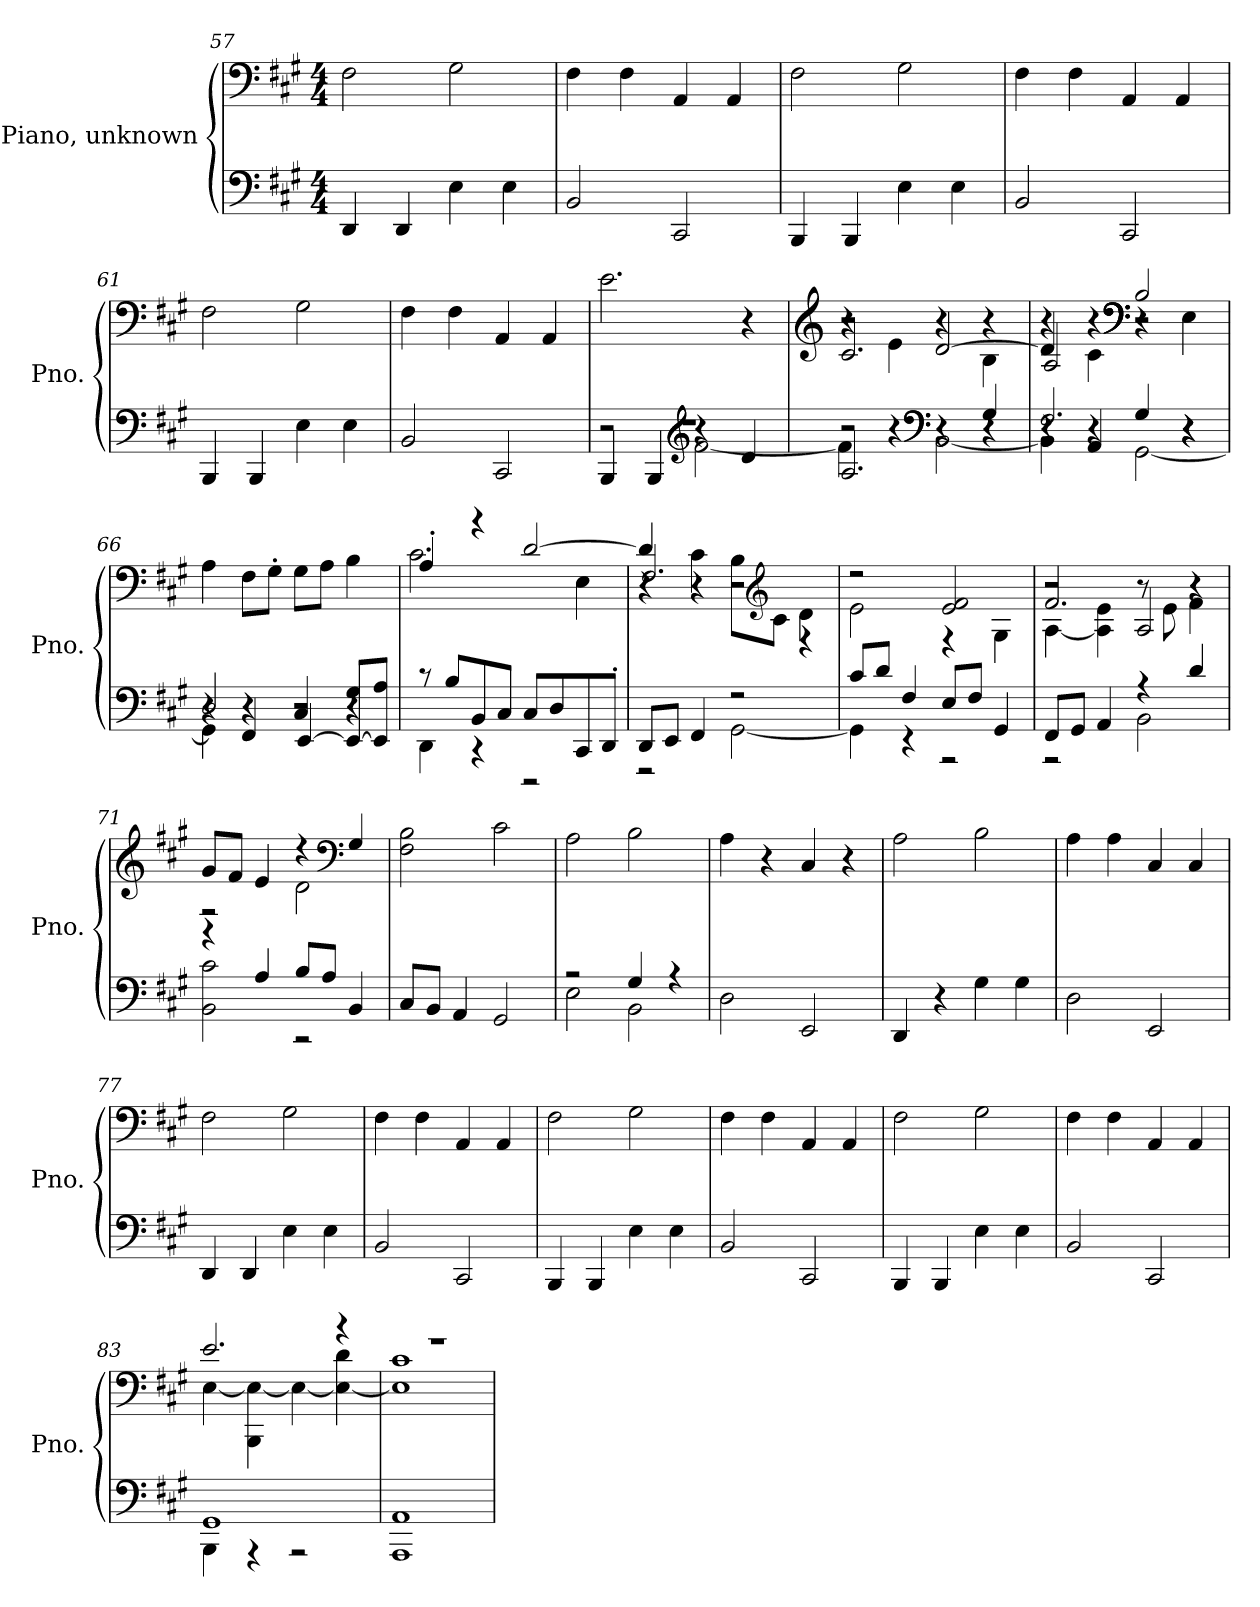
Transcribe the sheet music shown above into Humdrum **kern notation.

**kern	**kern
*part1	*part1
*staff2	*staff1
*I"Piano, unknown	*
*I'Pno.	*
*clefF4	*clefF4
*k[f#c#g#]	*k[f#c#g#]
*M4/4	*M4/4
=57	=57
4DD/	2F#\
4DD/	.
4E\	2G#\
4E\	.
=58	=58
2BB/	4F#\
.	4F#\
2CC#/	4AA/
.	4AA/
=59	=59
4BBB/	2F#\
4BBB/	.
4E\	2G#\
4E\	.
=60	=60
2BB/	4F#\
.	4F#\
2CC#/	4AA/
.	4AA/
=61	=61
4BBB/	2F#\
4BBB/	.
4E\	2G#\
4E\	.
!!LO:LB:g=z
=62	=62
2BB/	4F#\
.	4F#\
2CC#/	4AA/
.	4AA/
=63	=63
*^	*
*	*^	*
1r	2r	4BBB/	2.e\
.	.	4BBB/	.
*clefG2	*	*	*
.	[2f#\	4r	.
.	.	4d/	4r
=64	=64	=64	=64
*	*	*	*clefG2
*	*	*	*^
*	*	*	*	*^
2.A/	4f#\]	2r	2r	4r	2.c#/
.	4r	.	.	4e\	.
*clefF4	*	*	*	*	*
.	[2BB\	4r	[2d/	4r	.
4r	.	4G#/	.	4B\	4r
=65	=65	=65	=65	=65	=65
2.F#/	4BB\]	4r	4d/]	4r	2A/
.	4r	4AA/	4r	4c#\	.
*	*	*	*clefF4	*	*
.	[2GG#\	4G#/	2r	4r	2B/
4r	.	4r	.	4E\	.
*	*	*	*v	*v	*v
=66	=66	=66	=66
2D/	4GG#\]	4r	4A\
.	4r	4FF#/	8F#\L
.	.	.	8G#'\J
4C#/	2r	[4EE/	8G#\L
.	.	.	8A\J
4r	.	8EE/_ 8G#/L	4B\
.	.	8EE/] 8A/J	.
*	*v	*v	*
!!LO:LB:g=z
=67	=67	=67
*	*	*^
8r	4DD\	4A'/	2.c#\
8B/L	.	.	.
8BB/	4r	4r	.
8C#/J	.	.	.
8C#/L	2r	[2d/	.
8D/	.	.	.
8CC#/	.	.	4E\
8DD'/J	.	.	.
=68	=68	=68	=68
*	*	*	*^
8DD/L	2r	4d/]	4r	2.F#/
8EE/J	.	.	.	.
4FF#/	.	4r	4c#\	.
2r	[2GG#\	2r	8B\L	.
*	*	*clefG2	*	*
.	.	.	8c#\J	.
.	.	.	4d\	4r
*	*	*	*v	*v
=69	=69	=69	=69
8c#/L	4GG#\]	2r	2e\
8d/J	.	.	.
4F#/	4r	.	.
8E/L	2r	2e/ 2f#/	4r
8F#/J	.	.	.
4GG#/	.	.	4G#\
=70	=70	=70	=70
*	*	*	*^
8FF#/L	2r	2.f#/	[4A\	2r
8GG#/J	.	.	.	.
4AA/	.	.	4A\] 4e\	.
4r	2BB\	.	8r	2A/
.	.	.	8e\	.
4d/	.	4r	4f#\	.
*	*	*	*v	*v
=71	=71	=71	=71
4r	2BB\ 2c#\	8g#/L	2r
.	.	8f#/J	.
4A/	.	4e/	.
8B/L	2r	4r	2d\
8A/J	.	.	.
*	*	*clefF4	*
4BB/	.	4G#/	.
*v	*v	*	*
*	*v	*v
!!LO:LB:g=z
=72	=72
8C#/L	2F#\ 2B\
8BB/J	.
4AA/	.
2GG#/	2c#\
=73	=73
*^	*
2r	2E\	2A\
4G#/	2BB\	2B\
4r	.	.
*v	*v	*
=74	=74
2D\	4A\
.	4r
2EE/	4C#/
.	4r
=75	=75
4DD/	2A\
4r	.
4G#\	2B\
4G#\	.
=76	=76
2D\	4A\
.	4A\
2EE/	4C#/
.	4C#/
=77	=77
4DD/	2F#\
4DD/	.
4E\	2G#\
4E\	.
=78	=78
2BB/	4F#\
.	4F#\
2CC#/	4AA/
.	4AA/
=79	=79
4BBB/	2F#\
4BBB/	.
4E\	2G#\
4E\	.
!!LO:LB:g=z
=80	=80
2BB/	4F#\
.	4F#\
2CC#/	4AA/
.	4AA/
=81	=81
4BBB/	2F#\
4BBB/	.
4E\	2G#\
4E\	.
=82	=82
2BB/	4F#\
.	4F#\
2CC#/	4AA/
.	4AA/
=83	=83
*^	*^
1GG#	4BBB\	2.e/	[4E\
.	4r	.	4BBB\ 4E\_
.	2r	.	4E\_
.	.	4r	4E\_ 4d\
*v	*v	*	*
=84	=84	=84
1AAA 1AA	1r	1E] 1c#
*	*v	*v
=	=
*-	*-
